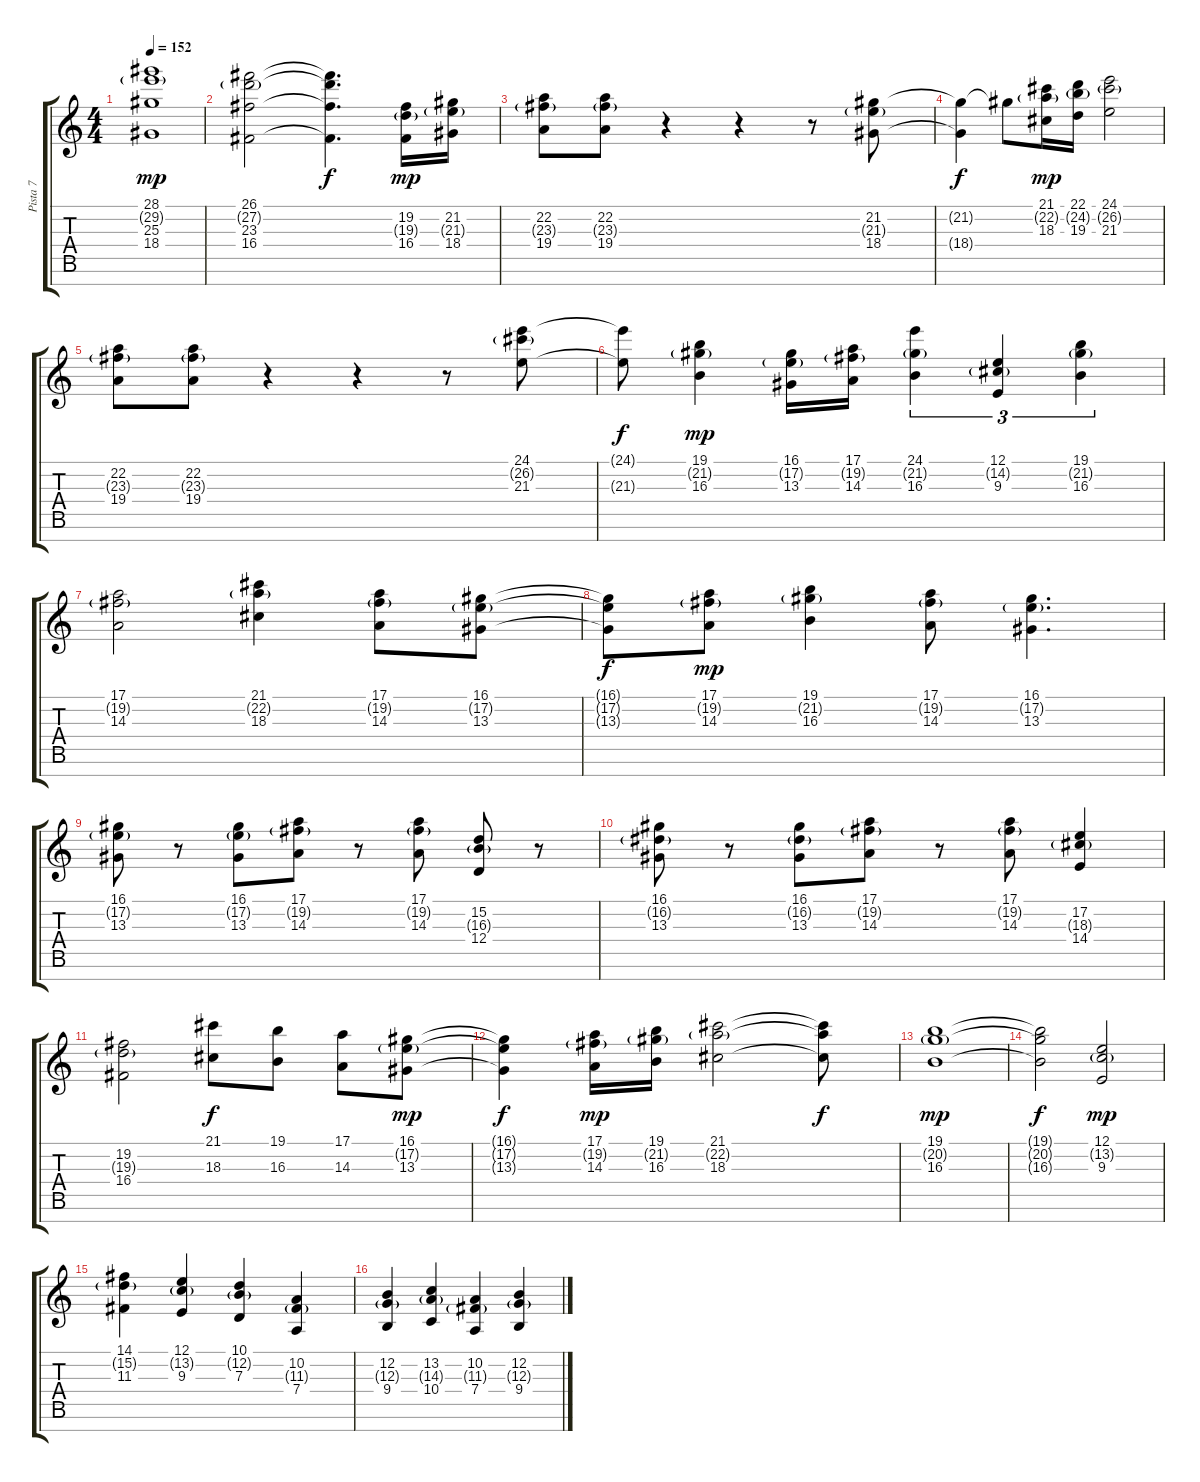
\track ("Pista 7" "Pista 7") {instrument stringensemble1}
\staff {score tabs}
\tuning (E4 B3 G3 D3 A2 E2 B1) {hide}
\ts (4 4)
\tempo 152
\clef g2
\ks c
(28.1 29.2{g} 25.3 18.4).1{dy mp} |
(26.1 27.2{g} 23.3 16.4).2 (26.1{t} 27.2{t} 23.3{t} 16.4{t}).4{d dy f} (19.2 19.3{g} 16.4).16{dy mp} (21.2 21.3{g} 18.4).16 |
(22.2 23.3{g} 19.4).8 (22.2 23.3{g} 19.4).8 r.4 r.4 r.8 (21.2 21.3{g} 18.4).8 |
(21.2{t} 18.4{t}).4{dy f} 21.2{t}.8 (21.1 22.2{g} 18.3).16{dy mp} (22.1 24.2{g} 19.3).16 (24.1 26.2{g} 21.3).2 |
(22.2 23.3{g} 19.4).8 (22.2 23.3{g} 19.4).8 r.4 r.4 r.8 (24.1 26.2{g} 21.3).8 |
(24.1{t} 21.3{t}).8{dy f} (19.1 21.2{g} 16.3).4{dy mp} (16.1 17.2{g} 13.3).16 (17.1 19.2{g} 14.3).16 (24.1 21.2{g} 16.3).4{tu (3 2)} (12.1 14.2{g} 9.3).4{tu (3 2)} (19.1 21.2{g} 16.3).4{tu (3 2)} |
(17.1 19.2{g} 14.3).2 (21.1 22.2{g} 18.3).4 (17.1 19.2{g} 14.3).8 (16.1 17.2{g} 13.3).8 |
(16.1{t} 17.2{t} 13.3{t}).8{dy f} (17.1 19.2{g} 14.3).8{dy mp} (19.1 21.2{g} 16.3).4 (17.1 19.2{g} 14.3).8 (16.1 17.2{g} 13.3).4{d} |
(16.1 17.2{g} 13.3).8 r.8 (16.1 17.2{g} 13.3).8 (17.1 19.2{g} 14.3).8 r.8 (17.1 19.2{g} 14.3).8 (15.2 16.3{g} 12.4).8 r.8 |
(16.1 16.2{g} 13.3).8 r.8 (16.1 16.2{g} 13.3).8 (17.1 19.2{g} 14.3).8 r.8 (17.1 19.2{g} 14.3).8 (17.2 18.3{g} 14.4).4 |
(19.2 19.3{g} 16.4).2 (21.1 18.3).8{dy f} (19.1 16.3).8 (17.1 14.3).8 (16.1 17.2{g} 13.3).8{dy mp} |
(16.1{t} 17.2{t} 13.3{t}).4{dy f} (17.1 19.2{g} 14.3).16{dy mp} (19.1 21.2{g} 16.3).16 (21.1 22.2{g} 18.3).2 (21.1{t} 22.2{t} 18.3{t}).8{dy f} |
(19.1 20.2{g} 16.3).1{dy mp volume 4} |
(19.1{t} 20.2{t} 16.3{t}).2{dy f} (12.1 13.2{g} 9.3).2{dy mp volume 9} |
(14.1 15.2{g} 11.3).4 (12.1 13.2{g} 9.3).4 (10.1 12.2{g} 7.3).4 (10.2 11.3{g} 7.4).4 |
(12.2 12.3{g} 9.4).4 (13.2 14.3{g} 10.4).4 (10.2 11.3{g} 7.4).4 (12.2 12.3{g} 9.4).4
